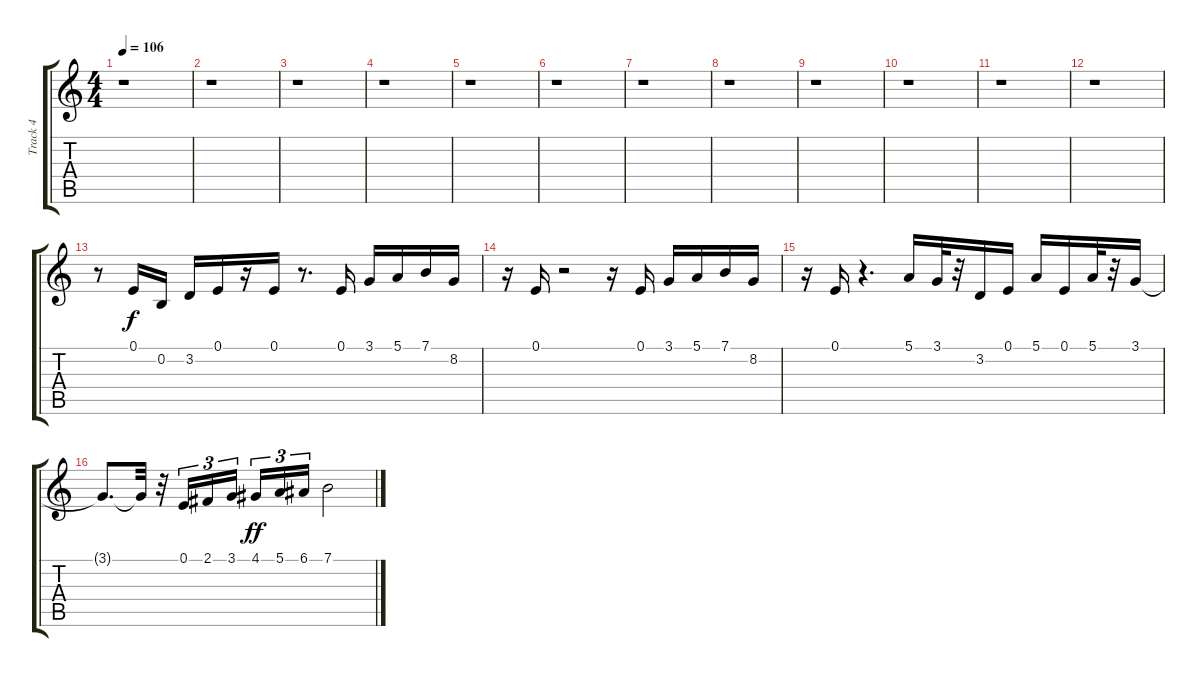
\track ("Track 4" "Track 4") {instrument lead1square}
\staff {score tabs}
\tuning (E4 B3 G3 D3 A2 E2) {hide}
\ts (4 4)
\tempo 106
\clef g2
\ks c
r.1{dy f} |
r.1 |
r.1 |
r.1 |
r.1 |
r.1 |
r.1 |
r.1 |
r.1 |
r.1 |
r.1 |
r.1 |
r.8 0.1.16 0.2.16 3.2.16 0.1.16 r.16 0.1.16 r.8{d} 0.1.16 3.1.16 5.1.16 7.1.16 8.2.16 |
r.16 0.1.16 r.2 r.16 0.1.16 3.1.16 5.1.16 7.1.16 8.2.16 |
r.16 0.1.16 r.4{d} 5.1.16 3.1.32 r.32 3.2.16 0.1.16 5.1.16 0.1.16 5.1.32 r.32 3.1.16 |
3.1{t}.8{d} 3.1{t}.32 r.32 0.1.16{tu (3 2)} 2.1.16{tu (3 2)} 3.1.16{tu (3 2) beam splitsecondary} 4.1.16{tu (3 2) dy ff} 5.1.16{tu (3 2)} 6.1.16{tu (3 2)} 7.1.2
